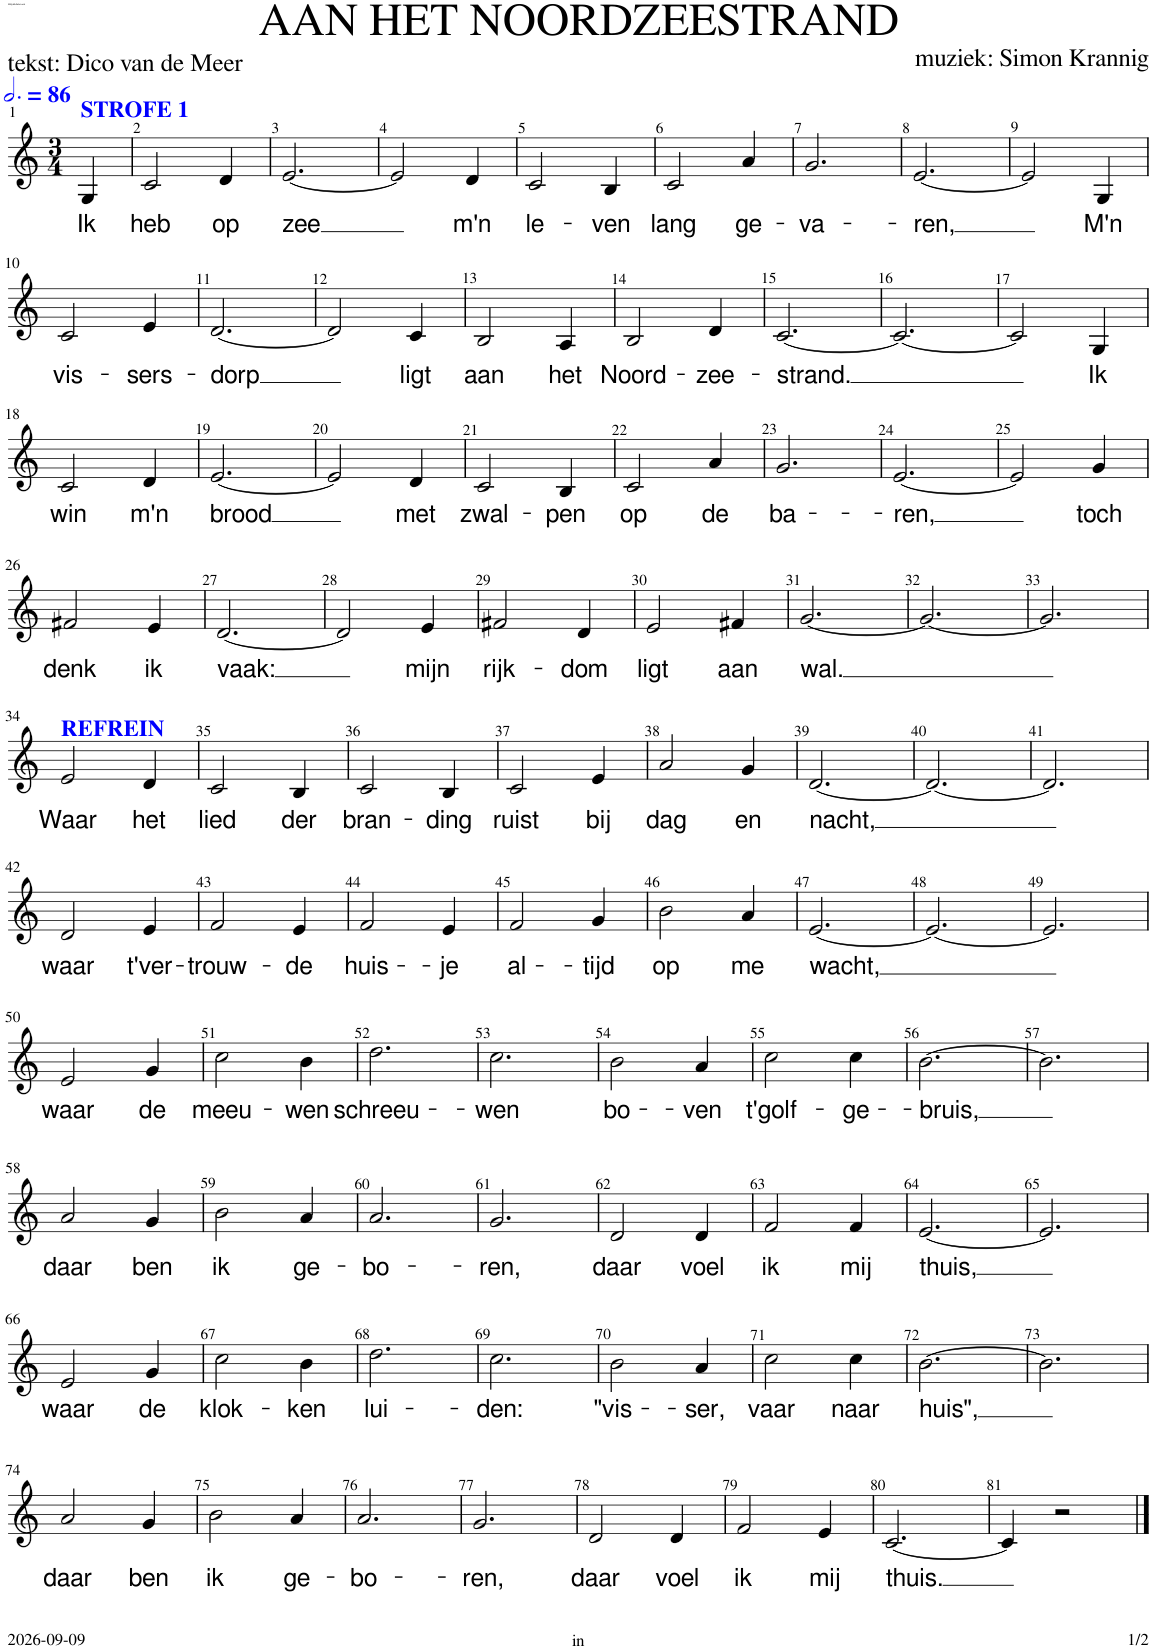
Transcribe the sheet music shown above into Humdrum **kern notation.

**kern	**text
*part1	*part1
*staff1	*staff1
*I"Soprano	*
*I'S.	*
*clefG2	*
*k[]	*
*M3/4	*
*MM258	*
=1	=1
!LO:TX:a:B:color=#0000FF:t=STROFE 1	!
!	!LO:LY:b
4G/	Ik
=2	=2
!	!LO:LY:b
2c/	heb
!	!LO:LY:b
4d/	op
=3	=3
!	!LO:LY:b
[2.e/	zee
=4	=4
2e/]	.
!	!LO:LY:b
4d/	m'n
=5	=5
!	!LO:LY:b
2c/	le-
!	!LO:LY:b
4B/	-ven
=6	=6
!	!LO:LY:b
2c/	lang
!	!LO:LY:b
4a/	ge-
=7	=7
!	!LO:LY:b
2.g/	-va-
=8	=8
!	!LO:LY:b
[2.e/	-ren,
=9	=9
2e/]	.
!	!LO:LY:b
4G/	M'n
!!LO:LB:g=z
=10	=10
!	!LO:LY:b
2c/	vis-
!	!LO:LY:b
4e/	-sers-
=11	=11
!	!LO:LY:b
[2.d/	-dorp
=12	=12
2d/]	.
!	!LO:LY:b
4c/	ligt
=13	=13
!	!LO:LY:b
2B/	aan
!	!LO:LY:b
4A/	het
=14	=14
!	!LO:LY:b
2B/	Noord-
!	!LO:LY:b
4d/	-zee-
=15	=15
!	!LO:LY:b
[2.c/	-strand.
=16	=16
2.c/_	.
=17	=17
2c/]	.
!	!LO:LY:b
4G/	Ik
!!LO:LB:g=z
=18	=18
!	!LO:LY:b
2c/	win
!	!LO:LY:b
4d/	m'n
=19	=19
!	!LO:LY:b
[2.e/	brood
=20	=20
2e/]	.
!	!LO:LY:b
4d/	met
=21	=21
!	!LO:LY:b
2c/	zwal-
!	!LO:LY:b
4B/	-pen
=22	=22
!	!LO:LY:b
2c/	op
!	!LO:LY:b
4a/	de
=23	=23
!	!LO:LY:b
2.g/	ba-
=24	=24
!	!LO:LY:b
[2.e/	-ren,
=25	=25
2e/]	.
!	!LO:LY:b
4g/	toch
!!LO:LB:g=z
=26	=26
!	!LO:LY:b
2f#X/	denk
!	!LO:LY:b
4e/	ik
=27	=27
!	!LO:LY:b
[2.d/	vaak:
=28	=28
2d/]	.
!	!LO:LY:b
4e/	mijn
=29	=29
!	!LO:LY:b
2f#X/	rijk-
!	!LO:LY:b
4d/	-dom
=30	=30
!	!LO:LY:b
2e/	ligt
!	!LO:LY:b
4f#X/	aan
=31	=31
!	!LO:LY:b
[2.g/	wal.
=32	=32
2.g/_	.
=33	=33
2.g/]	.
!!LO:LB:g=z
=34	=34
!LO:TX:a:B:color=#0000FF:t=REFREIN	!
!	!LO:LY:b
2e/	Waar
!	!LO:LY:b
4d/	het
=35	=35
!	!LO:LY:b
2c/	lied
!	!LO:LY:b
4B/	der
=36	=36
!	!LO:LY:b
2c/	bran-
!	!LO:LY:b
4B/	-ding
=37	=37
!	!LO:LY:b
2c/	ruist
!	!LO:LY:b
4e/	bij
=38	=38
!	!LO:LY:b
2a/	dag
!	!LO:LY:b
4g/	en
=39	=39
!	!LO:LY:b
[2.d/	nacht,
=40	=40
2.d/_	.
=41	=41
2.d/]	.
!!LO:LB:g=z
=42	=42
!	!LO:LY:b
2d/	waar
!	!LO:LY:b
4e/	t'ver-
=43	=43
!	!LO:LY:b
2f/	-trouw-
!	!LO:LY:b
4e/	-de
=44	=44
!	!LO:LY:b
2f/	huis-
!	!LO:LY:b
4e/	-je
=45	=45
!	!LO:LY:b
2f/	al-
!	!LO:LY:b
4g/	-tijd
=46	=46
!	!LO:LY:b
2b\	op
!	!LO:LY:b
4a/	me
=47	=47
!	!LO:LY:b
[2.e/	wacht,
=48	=48
2.e/_	.
=49	=49
2.e/]	.
!!LO:LB:g=z
=50	=50
!	!LO:LY:b
2e/	waar
!	!LO:LY:b
4g/	de
=51	=51
!	!LO:LY:b
2cc\	meeu-
!	!LO:LY:b
4b\	-wen
=52	=52
!	!LO:LY:b
2.dd\	schreeu-
=53	=53
!	!LO:LY:b
2.cc\	-wen
=54	=54
!	!LO:LY:b
2b\	bo-
!	!LO:LY:b
4a/	-ven
=55	=55
!	!LO:LY:b
2cc\	t'golf-
!	!LO:LY:b
4cc\	-ge-
=56	=56
!	!LO:LY:b
[2.b\	-bruis,
=57	=57
2.b\]	.
!!LO:LB:g=z
=58	=58
!	!LO:LY:b
2a/	daar
!	!LO:LY:b
4g/	ben
=59	=59
!	!LO:LY:b
2b\	ik
!	!LO:LY:b
4a/	ge-
=60	=60
!	!LO:LY:b
2.a/	-bo-
=61	=61
!	!LO:LY:b
2.g/	-ren,
=62	=62
!	!LO:LY:b
2d/	daar
!	!LO:LY:b
4d/	voel
=63	=63
!	!LO:LY:b
2f/	ik
!	!LO:LY:b
4f/	mij
=64	=64
!	!LO:LY:b
[2.e/	thuis,
=65	=65
2.e/]	.
!!LO:LB:g=z
=66	=66
!	!LO:LY:b
2e/	waar
!	!LO:LY:b
4g/	de
=67	=67
!	!LO:LY:b
2cc\	klok-
!	!LO:LY:b
4b\	-ken
=68	=68
!	!LO:LY:b
2.dd\	lui-
=69	=69
!	!LO:LY:b
2.cc\	-den:
=70	=70
!	!LO:LY:b
2b\	"vis-
!	!LO:LY:b
4a/	-ser,
=71	=71
!	!LO:LY:b
2cc\	vaar
!	!LO:LY:b
4cc\	naar
=72	=72
!	!LO:LY:b
[2.b\	huis",
=73	=73
2.b\]	.
!!LO:LB:g=z
=74	=74
!	!LO:LY:b
2a/	daar
!	!LO:LY:b
4g/	ben
=75	=75
!	!LO:LY:b
2b\	ik
!	!LO:LY:b
4a/	ge-
=76	=76
!	!LO:LY:b
2.a/	-bo-
=77	=77
!	!LO:LY:b
2.g/	-ren,
=78	=78
!	!LO:LY:b
2d/	daar
!	!LO:LY:b
4d/	voel
=79	=79
!	!LO:LY:b
2f/	ik
!	!LO:LY:b
4e/	mij
=80	=80
!	!LO:LY:b
[2.c/	thuis.
=81	=81
4c/]	.
2r	.
==	==
*-	*-
